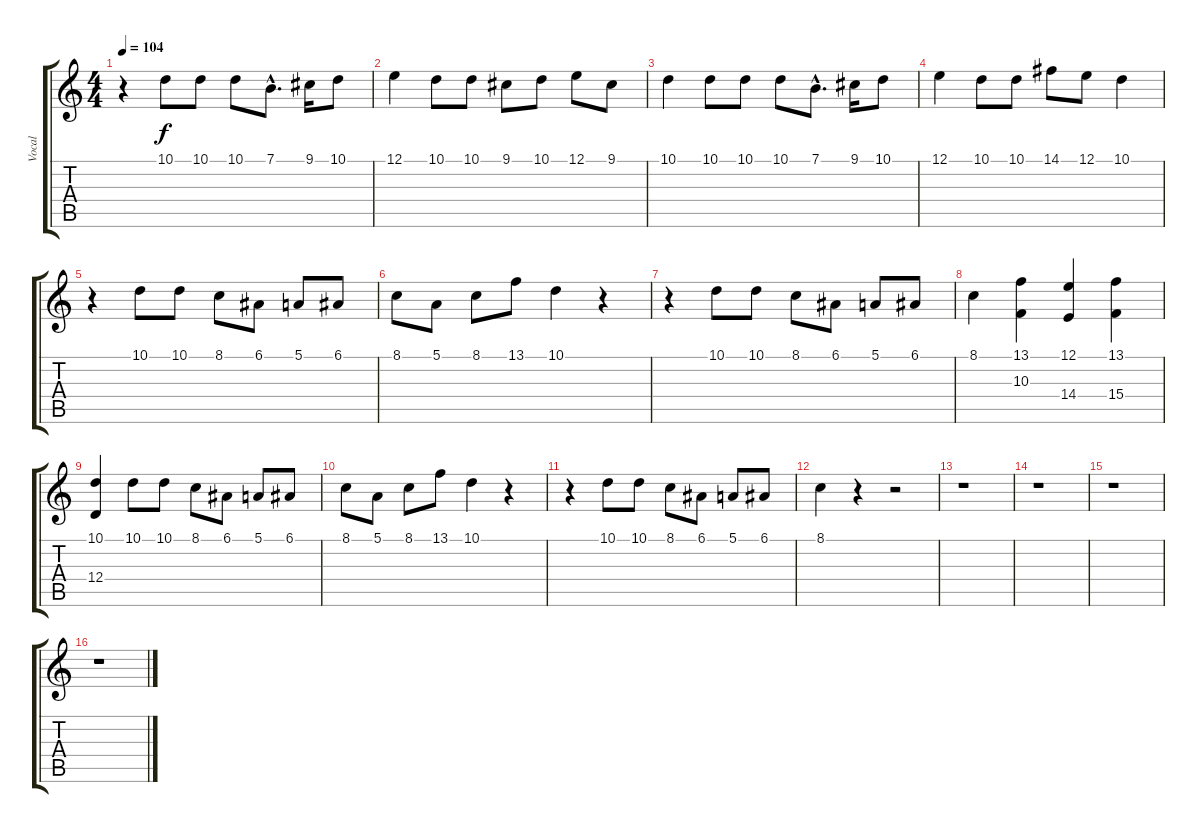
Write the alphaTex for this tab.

\track ("Vocal" "Vocal") {instrument honkytonkpiano}
\staff {score tabs}
\tuning (E4 B3 G3 D3 A2 E2) {hide}
\ts (4 4)
\tempo 104
\clef g2
\ks c
r.4{dy f} 10.1.8 10.1.8 10.1.8 7.1{hac}.8{d} 9.1.16 10.1.8 |
12.1.4 10.1.8 10.1.8 9.1.8 10.1.8 12.1.8 9.1.8 |
10.1.4 10.1.8 10.1.8 10.1.8 7.1{hac}.8{d} 9.1.16 10.1.8 |
12.1.4 10.1.8 10.1.8 14.1.8 12.1.8 10.1.4 |
r.4 10.1.8 10.1.8 8.1.8 6.1.8 5.1.8 6.1.8 |
8.1.8 5.1.8 8.1.8 13.1.8 10.1.4 r.4 |
r.4 10.1.8 10.1.8 8.1.8 6.1.8 5.1.8 6.1.8 |
8.1.4 (13.1 10.3).4 (12.1 14.4).4 (13.1 15.4).4 |
(10.1 12.4).4 10.1.8 10.1.8 8.1.8 6.1.8 5.1.8 6.1.8 |
8.1.8 5.1.8 8.1.8 13.1.8 10.1.4 r.4 |
r.4 10.1.8 10.1.8 8.1.8 6.1.8 5.1.8 6.1.8 |
8.1.4 r.4 r.2 |
r.1 |
r.1 |
r.1 |
r.1
